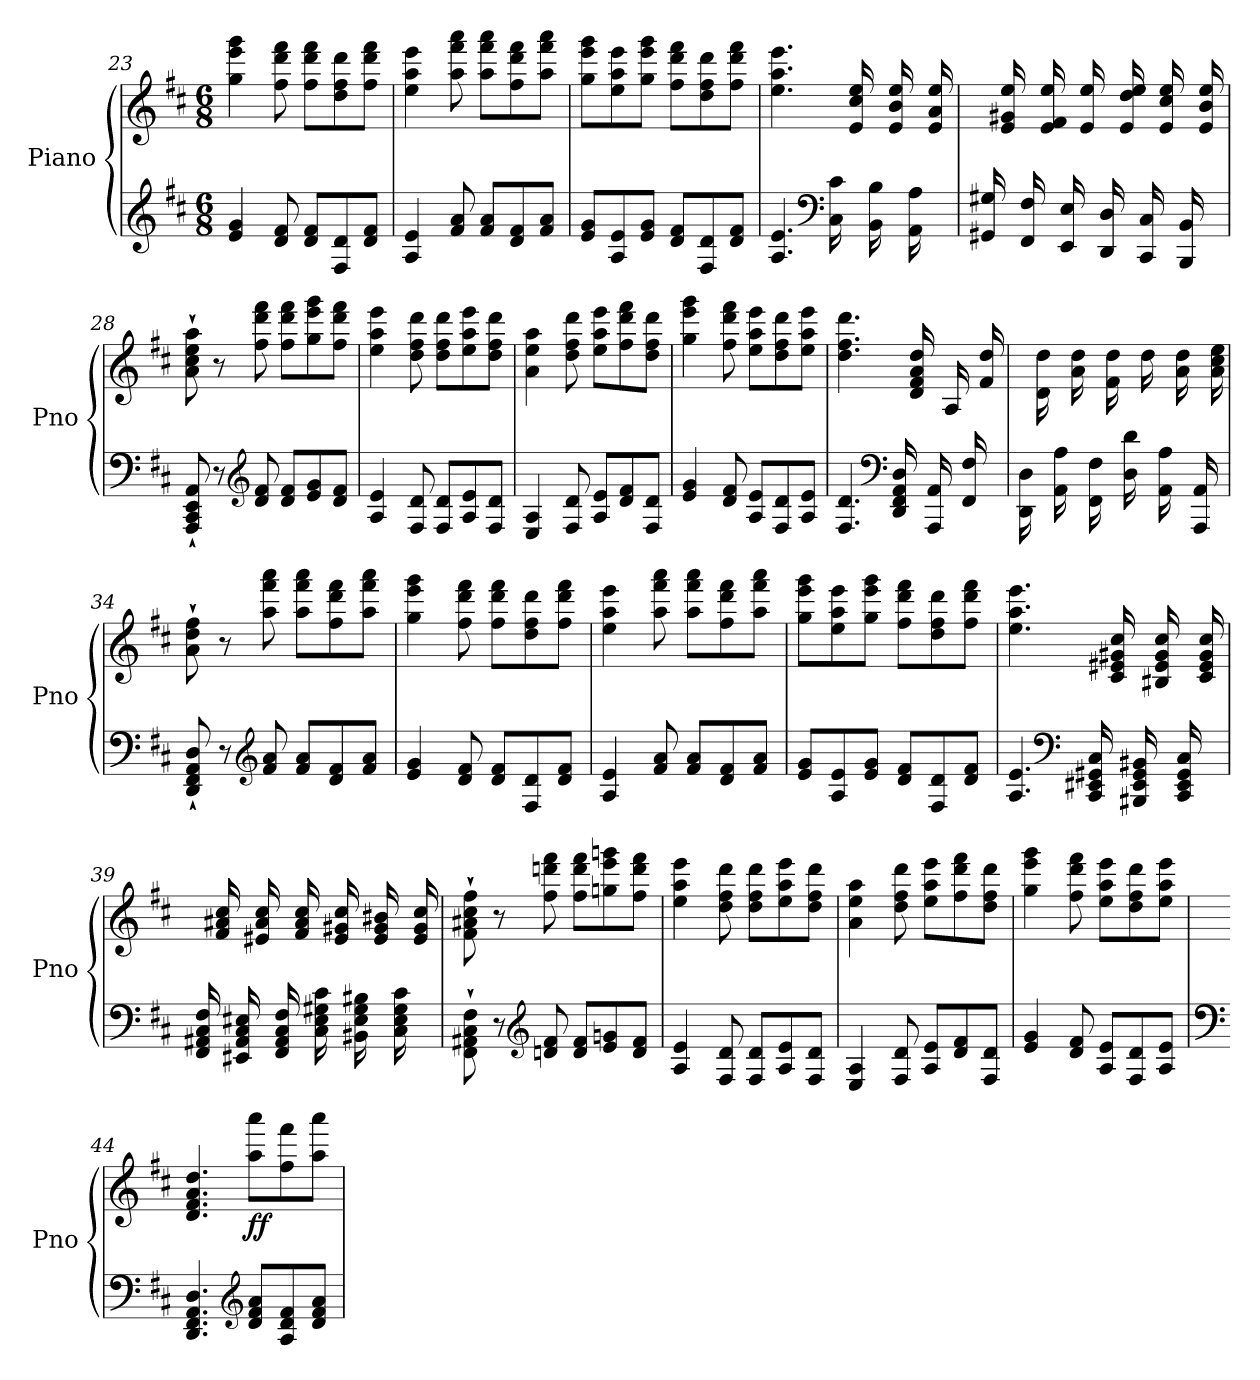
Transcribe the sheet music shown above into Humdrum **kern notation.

**kern	**kern	**dynam
*part1	*part1	*part1
*staff2	*staff1	*staff1/2
*I"Piano	*	*
*I'Pno	*	*
*clefG2	*clefG2	*
*k[f#c#]	*k[f#c#]	*
*M6/8	*M6/8	*
=23	=23	=23
4e/ 4g/	4gg\ 4eee\ 4ggg\	.
8d/ 8f#/	8ff#\ 8ddd\ 8fff#\	.
8d/ 8f#/L	8ff#\ 8ddd\ 8fff#\L	.
8F#/ 8d/	8dd\ 8ff#\ 8ddd\	.
8d/ 8f#/J	8ff#\ 8ddd\ 8fff#\J	.
=24	=24	=24
4A/ 4e/	4ee\ 4aa\ 4eee\	.
8f#/ 8a/	8aa\ 8fff#\ 8aaa\	.
8f#/ 8a/L	8aa\ 8fff#\ 8aaa\L	.
8d/ 8f#/	8ff#\ 8ddd\ 8fff#\	.
8f#/ 8a/J	8aa\ 8fff#\ 8aaa\J	.
!!LO:LB:g=z
=25	=25	=25
8e/ 8g/L	8gg\ 8eee\ 8ggg\L	.
8A/ 8e/	8ee\ 8aa\ 8eee\	.
8e/ 8g/J	8gg\ 8eee\ 8ggg\J	.
8d/ 8f#/L	8ff#\ 8ddd\ 8fff#\L	.
8F#/ 8d/	8dd\ 8ff#\ 8ddd\	.
8d/ 8f#/J	8ff#\ 8ddd\ 8fff#\J	.
=26	=26	=26
4.A/ 4.e/	4.ee\ 4.aa\ 4.eee\	.
*clefF4	*	*
16C#\ 16c#\	16ryy	.
16ryy	16e/ 16cc#/ 16ee/	.
16BB\ 16B\	16ryy	.
16ryy	16e/ 16b/ 16ee/	.
16AA\ 16A\	16ryy	.
16ryy	16e/ 16a/ 16ee/	.
=27	=27	=27
16GG#X/ 16G#X/	16ryy	.
16ryy	16e/ 16g#X/ 16ee/	.
16FF#/ 16F#/	16ryy	.
16ryy	16e/ 16f#/ 16ee/	.
16EE/ 16E/	16ryy	.
16ryy	16e/ 16ee/	.
16DD/ 16D/	16ryy	.
16ryy	16e/ 16dd/ 16ee/	.
16CC#/ 16C#/	16ryy	.
16ryy	16e/ 16cc#/ 16ee/	.
16BBB/ 16BB/	16ryy	.
16ryy	16e/ 16b/ 16ee/	.
=28	=28	=28
8AAA/` 8CC#/` 8EE/` 8AA/`	8a\` 8cc#\` 8ee\` 8aa\`	.
8r	8r	.
*clefG2	*	*
8d/ 8f#/	8ff#\ 8ddd\ 8fff#\	.
8d/ 8f#/L	8ff#\ 8ddd\ 8fff#\L	.
8e/ 8g/	8gg\ 8eee\ 8ggg\	.
8d/ 8f#/J	8ff#\ 8ddd\ 8fff#\J	.
!!LO:LB:g=z
=29	=29	=29
4A/ 4e/	4ee\ 4aa\ 4eee\	.
8F#/ 8d/	8dd\ 8ff#\ 8ddd\	.
8F#/ 8d/L	8dd\ 8ff#\ 8ddd\L	.
8A/ 8e/	8ee\ 8aa\ 8eee\	.
8F#/ 8d/J	8dd\ 8ff#\ 8ddd\J	.
=30	=30	=30
4E/ 4A/	4a\ 4ee\ 4aa\	.
8F#/ 8d/	8dd\ 8ff#\ 8ddd\	.
8A/ 8e/L	8ee\ 8aa\ 8eee\L	.
8d/ 8f#/	8ff#\ 8ddd\ 8fff#\	.
8F#/ 8d/J	8dd\ 8ff#\ 8ddd\J	.
=31	=31	=31
4e/ 4g/	4gg\ 4eee\ 4ggg\	.
8d/ 8f#/	8ff#\ 8ddd\ 8fff#\	.
8A/ 8e/L	8ee\ 8aa\ 8eee\L	.
8F#/ 8d/	8dd\ 8ff#\ 8ddd\	.
8A/ 8e/J	8ee\ 8aa\ 8eee\J	.
=32	=32	=32
4.F#/ 4.d/	4.dd\ 4.ff#\ 4.ddd\	.
*clefF4	*	*
16DD/ 16FF#/ 16AA/ 16D/	16ryy	.
16ryy	16d/ 16f#/ 16a/ 16dd/	.
16AAA/ 16AA/	16ryy	.
16ryy	16A/	.
16FF#/ 16F#/	16ryy	.
16ryy	16f#/ 16dd/	.
!!LO:LB:g=z
=33	=33	=33
16DD\ 16D\	16ryy	.
16ryy	16d\ 16dd\	.
16AA\ 16A\	16ryy	.
16ryy	16a\ 16dd\	.
16FF#\ 16F#\	16ryy	.
16ryy	16f#\ 16dd\	.
16D\ 16d\	16ryy	.
16ryy	16dd\	.
16AA\ 16A\	16ryy	.
16ryy	16a\ 16dd\	.
16AAA/ 16AA/	16ryy	.
16ryy	16a\ 16cc#\ 16ee\	.
=34	=34	=34
8DD/` 8FF#/` 8AA/` 8D/`	8a\` 8dd\` 8ff#\`	.
8r	8r	.
*clefG2	*	*
8f#/ 8a/	8aa\ 8fff#\ 8aaa\	.
8f#/ 8a/L	8aa\ 8fff#\ 8aaa\L	.
8d/ 8f#/	8ff#\ 8ddd\ 8fff#\	.
8f#/ 8a/J	8aa\ 8fff#\ 8aaa\J	.
=35	=35	=35
4e/ 4g/	4gg\ 4eee\ 4ggg\	.
8d/ 8f#/	8ff#\ 8ddd\ 8fff#\	.
8d/ 8f#/L	8ff#\ 8ddd\ 8fff#\L	.
8F#/ 8d/	8dd\ 8ff#\ 8ddd\	.
8d/ 8f#/J	8ff#\ 8ddd\ 8fff#\J	.
=36	=36	=36
4A/ 4e/	4ee\ 4aa\ 4eee\	.
8f#/ 8a/	8aa\ 8fff#\ 8aaa\	.
8f#/ 8a/L	8aa\ 8fff#\ 8aaa\L	.
8d/ 8f#/	8ff#\ 8ddd\ 8fff#\	.
8f#/ 8a/J	8aa\ 8fff#\ 8aaa\J	.
!!LO:PB:g=z
=37	=37	=37
8e/ 8g/L	8gg\ 8eee\ 8ggg\L	.
8A/ 8e/	8ee\ 8aa\ 8eee\	.
8e/ 8g/J	8gg\ 8eee\ 8ggg\J	.
8d/ 8f#/L	8ff#\ 8ddd\ 8fff#\L	.
8F#/ 8d/	8dd\ 8ff#\ 8ddd\	.
8d/ 8f#/J	8ff#\ 8ddd\ 8fff#\J	.
=38	=38	=38
4.A/ 4.e/	4.ee\ 4.aa\ 4.eee\	.
*clefF4	*	*
16CC#/ 16EE#X/ 16GG#X/ 16C#/	16ryy	.
16ryy	16c#/ 16e#X/ 16g#X/ 16cc#/	.
16BBB#X/ 16EE#/ 16GG#/ 16BB#X/	16ryy	.
16ryy	16B#X/ 16e#/ 16g#/ 16cc#/	.
16CC#/ 16EE#/ 16GG#/ 16C#/	16ryy	.
16ryy	16c#/ 16e#/ 16g#/ 16cc#/	.
=39	=39	=39
16FF#/ 16AA#X/ 16C#/ 16F#/	16ryy	.
16ryy	16f#/ 16a#X/ 16cc#/	.
16EE#X/ 16AA#/ 16C#/ 16E#X/	16ryy	.
16ryy	16e#X/ 16a#/ 16cc#/	.
16FF#/ 16AA#/ 16C#/ 16F#/	16ryy	.
16ryy	16f#/ 16a#/ 16cc#/	.
16C#\ 16E#\ 16G#X\ 16c#\	16ryy	.
16ryy	16e#/ 16g#X/ 16cc#/	.
16BB#X\ 16E#\ 16G#\ 16B#X\	16ryy	.
16ryy	16e#/ 16g#/ 16b#X/	.
16C#\ 16E#\ 16G#\ 16c#\	16ryy	.
16ryy	16e#/ 16g#/ 16cc#/	.
!!LO:LB:g=z
=40	=40	=40
8FF#\` 8AA#X\` 8C#\` 8F#\`	8f#\` 8a#X\` 8cc#\` 8ff#\`	.
8r	8r	.
*clefG2	*	*
8dn/ 8f#/	8ff#\ 8dddn\ 8fff#\	.
8d/ 8f#/L	8ff#\ 8ddd\ 8fff#\L	.
8e/ 8gn/	8ggn\ 8eee\ 8gggn\	.
8d/ 8f#/J	8ff#\ 8ddd\ 8fff#\J	.
=41	=41	=41
4A/ 4e/	4ee\ 4aa\ 4eee\	.
8F#/ 8d/	8dd\ 8ff#\ 8ddd\	.
8F#/ 8d/L	8dd\ 8ff#\ 8ddd\L	.
8A/ 8e/	8ee\ 8aa\ 8eee\	.
8F#/ 8d/J	8dd\ 8ff#\ 8ddd\J	.
=42	=42	=42
4E/ 4A/	4a\ 4ee\ 4aa\	.
8F#/ 8d/	8dd\ 8ff#\ 8ddd\	.
8A/ 8e/L	8ee\ 8aa\ 8eee\L	.
8d/ 8f#/	8ff#\ 8ddd\ 8fff#\	.
8F#/ 8d/J	8dd\ 8ff#\ 8ddd\J	.
=43	=43	=43
4e/ 4g/	4gg\ 4eee\ 4ggg\	.
8d/ 8f#/	8ff#\ 8ddd\ 8fff#\	.
8A/ 8e/L	8ee\ 8aa\ 8eee\L	.
8F#/ 8d/	8dd\ 8ff#\ 8ddd\	.
8A/ 8e/J	8ee\ 8aa\ 8eee\J	.
=44	=44	=44
*clefF4	*	*
4.DD/ 4.FF#/ 4.AA/ 4.D/	4.d/ 4.f#/ 4.a/ 4.dd/	.
*clefG2	*	*
!	!	!LO:DY:b
8d/ 8f#/ 8a/L	8aa\ 8aaa\L	ff
8A/ 8d/ 8f#/	8ff#\ 8fff#\	.
8d/ 8f#/ 8a/J	8aa\ 8aaa\J	.
=	=	=
*-	*-	*-
